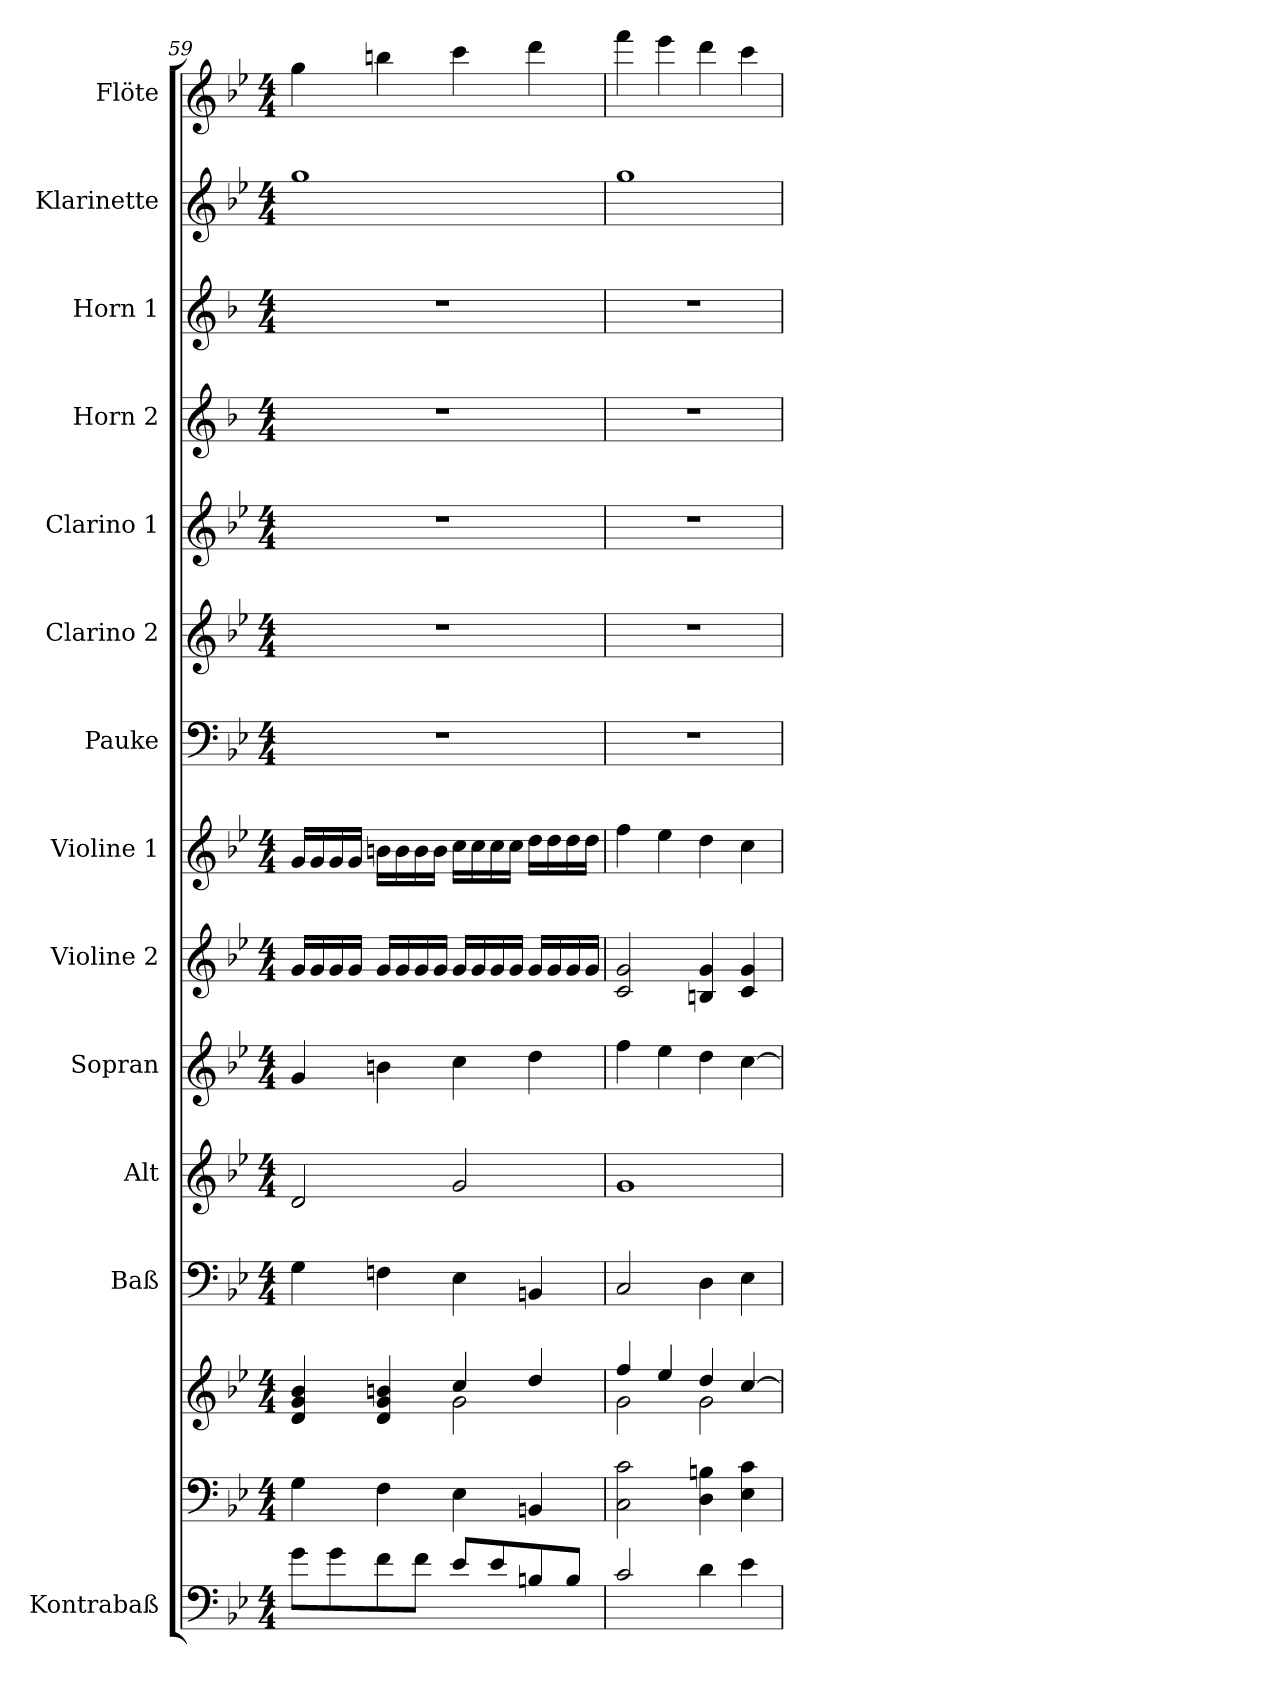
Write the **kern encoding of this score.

**kern	**kern	**kern	**kern	**kern	**kern	**kern	**kern	**kern	**kern	**kern	**kern	**kern	**kern	**kern
*part14	*part13	*part13	*part12	*part11	*part10	*part9	*part8	*part7	*part6	*part5	*part4	*part3	*part2	*part1
*staff15	*staff14	*staff13	*staff12	*staff11	*staff10	*staff9	*staff8	*staff7	*staff6	*staff5	*staff4	*staff3	*staff2	*staff1
*I"Kontrabaß	*	*	*I"Baß	*I"Alt	*I"Sopran	*I"Violine 2	*I"Violine 1	*I"Pauke	*I"Clarino 2	*I"Clarino 1	*I"Horn 2	*I"Horn 1	*I"Klarinette	*I"Flöte
*I'Kb	*	*	*I'Baß	*I'Alt	*I'Sop	*I'Vln. 2	*I'Vln. 1	*I'Pk.	*	*	*I'Hrn. 2	*I'Hrn. 1	*	*I'Fl.
*clefF4	*clefF4	*clefG2	*clefF4	*clefG2	*clefG2	*clefG2	*clefG2	*clefF4	*clefG2	*clefG2	*clefG2	*clefG2	*clefG2	*clefG2
*ITrd7c12	*	*	*	*	*	*	*	*	*ITrd7c12	*ITrd7c12	*ITrd4c7	*ITrd4c7	*	*
*k[b-e-]	*k[b-e-]	*k[b-e-]	*k[b-e-]	*k[b-e-]	*k[b-e-]	*k[b-e-]	*k[b-e-]	*k[b-e-]	*k[b-e-]	*k[b-e-]	*k[b-e-]	*k[b-e-]	*k[b-e-]	*k[b-e-]
*B-:	*B-:	*B-:	*B-:	*B-:	*B-:	*B-:	*B-:	*B-:	*B-:	*B-:	*B-:	*B-:	*B-:	*B-:
*M4/4	*M4/4	*M4/4	*M4/4	*M4/4	*M4/4	*M4/4	*M4/4	*M4/4	*M4/4	*M4/4	*M4/4	*M4/4	*M4/4	*M4/4
=59	=59	=59	=59	=59	=59	=59	=59	=59	=59	=59	=59	=59	=59	=59
*	*	*^	*	*	*	*	*	*	*	*	*	*	*	*
8G\L	4G\	4d/ 4g/ 4b-/	2ryy	4G\	2d/	4g/	16g/LL	16g/LL	1r	1r	1r	1r	1r	1gg	4gg\
.	.	.	.	.	.	.	16g/	16g/	.	.	.	.	.	.	.
8G\	.	.	.	.	.	.	16g/	16g/	.	.	.	.	.	.	.
.	.	.	.	.	.	.	16g/JJ	16g/JJ	.	.	.	.	.	.	.
8F\	4F\	4d/ 4g/ 4bn/	.	4Fn\	.	4bn\	16g/LL	16bn\LL	.	.	.	.	.	.	4bbn\
.	.	.	.	.	.	.	16g/	16b\	.	.	.	.	.	.	.
8F\J	.	.	.	.	.	.	16g/	16b\	.	.	.	.	.	.	.
.	.	.	.	.	.	.	16g/JJ	16b\JJ	.	.	.	.	.	.	.
8E-/L	4E-\	4cc/	2g\	4E-\	2g/	4cc\	16g/LL	16cc\LL	.	.	.	.	.	.	4ccc\
.	.	.	.	.	.	.	16g/	16cc\	.	.	.	.	.	.	.
8E-/	.	.	.	.	.	.	16g/	16cc\	.	.	.	.	.	.	.
.	.	.	.	.	.	.	16g/JJ	16cc\JJ	.	.	.	.	.	.	.
8BBn/	4BBn/	4dd/	.	4BBn/	.	4dd\	16g/LL	16dd\LL	.	.	.	.	.	.	4ddd\
.	.	.	.	.	.	.	16g/	16dd\	.	.	.	.	.	.	.
8BB/J	.	.	.	.	.	.	16g/	16dd\	.	.	.	.	.	.	.
.	.	.	.	.	.	.	16g/JJ	16dd\JJ	.	.	.	.	.	.	.
=60	=60	=60	=60	=60	=60	=60	=60	=60	=60	=60	=60	=60	=60	=60	=60
2C/	2C\ 2c\	4ff/	2g\	2C/	1g	4ff\	2c/ 2g/	4ff\	1r	1r	1r	1r	1r	1gg	4fff\
.	.	4ee-/	.	.	.	4ee-\	.	4ee-\	.	.	.	.	.	.	4eee-\
4D\	4D\ 4Bn\	4dd/	2g\	4D\	.	4dd\	4Bn/ 4g/	4dd\	.	.	.	.	.	.	4ddd\
4E-\	4E-\ 4c\	[>4cc/	.	4E-\	.	[4cc\	4c/ 4g/	4cc\	.	.	.	.	.	.	4ccc\
*	*	*v	*v	*	*	*	*	*	*	*	*	*	*	*	*
=	=	=	=	=	=	=	=	=	=	=	=	=	=	=
*-	*-	*-	*-	*-	*-	*-	*-	*-	*-	*-	*-	*-	*-	*-
